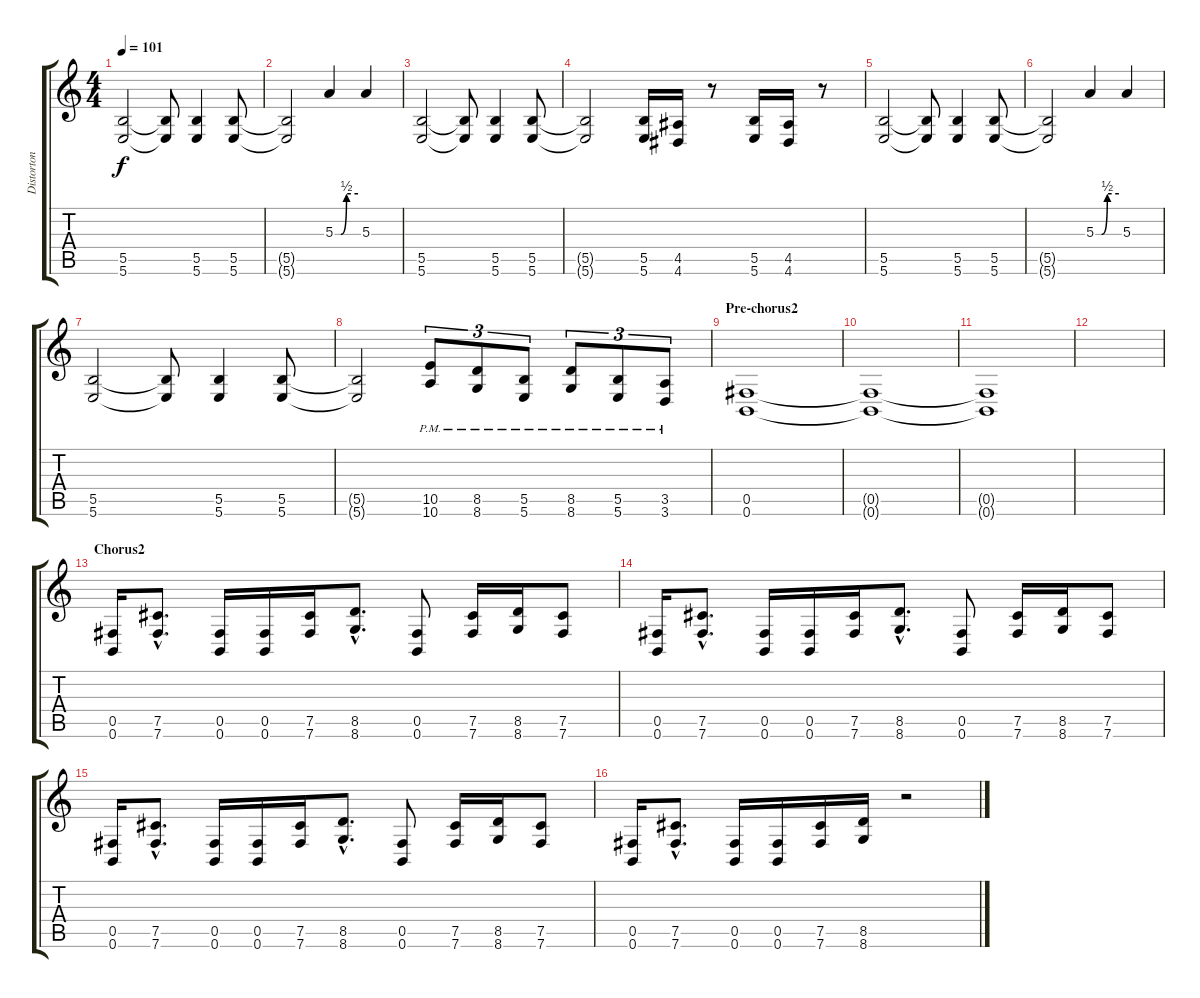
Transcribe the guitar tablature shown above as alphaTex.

\track ("Distorton Guitar1" "Distorton ") {instrument distortionguitar}
\staff {score tabs}
\tuning (Db4 Ab3 E3 B2 Gb2 B1) {hide}
\ts (4 4)
\tempo 101
\clef g2
\ks c
(5.5 5.6).2{dy f} (5.5{t} 5.6{t}).8 (5.5 5.6).4 (5.5 5.6).8 |
(5.5{t} 5.6{t}).2 5.3{be (custom 0 0 15 0 30 2 60 2)}.4 5.3.4 |
(5.5 5.6).2 (5.5{t} 5.6{t}).8 (5.5 5.6).4 (5.5 5.6).8 |
(5.5{t} 5.6{t}).2 (5.5 5.6).16 (4.5 4.6).16 r.8 (5.5 5.6).16 (4.5 4.6).16 r.8 |
(5.5 5.6).2 (5.5{t} 5.6{t}).8 (5.5 5.6).4 (5.5 5.6).8 |
(5.5{t} 5.6{t}).2 5.3{be (custom 0 0 15 0 30 2 60 2)}.4 5.3.4 |
(5.5 5.6).2 (5.5{t} 5.6{t}).8 (5.5 5.6).4 (5.5 5.6).8 |
(5.5{t} 5.6{t}).2 (10.5{pm} 10.6{pm}).8{tu (3 2)} (8.5{pm} 8.6{pm}).8{tu (3 2)} (5.5{pm} 5.6{pm}).8{tu (3 2)} (8.5{pm} 8.6{pm}).8{tu (3 2)} (5.5{pm} 5.6{pm}).8{tu (3 2)} (3.5{pm} 3.6{pm}).8{tu (3 2)} |
\section ("" "Pre-chorus2")
(0.5 0.6).1 |
(0.5{t} 0.6{t}).1 |
(0.5{t} 0.6{t}).1 |
|
\section ("" "Chorus2")
(0.5 0.6).16 (7.5{hac} 7.6{hac}).8{d} (0.5 0.6).16 (0.5 0.6).16 (7.5 7.6).16 (8.5{hac} 8.6{hac}).8{d} (0.5 0.6).8 (7.5 7.6).16 (8.5 8.6).16 (7.5 7.6).8 |
(0.5 0.6).16 (7.5{hac} 7.6{hac}).8{d} (0.5 0.6).16 (0.5 0.6).16 (7.5 7.6).16 (8.5{hac} 8.6{hac}).8{d} (0.5 0.6).8 (7.5 7.6).16 (8.5 8.6).16 (7.5 7.6).8 |
(0.5 0.6).16 (7.5{hac} 7.6{hac}).8{d} (0.5 0.6).16 (0.5 0.6).16 (7.5 7.6).16 (8.5{hac} 8.6{hac}).8{d} (0.5 0.6).8 (7.5 7.6).16 (8.5 8.6).16 (7.5 7.6).8 |
(0.5 0.6).16 (7.5{hac} 7.6{hac}).8{d} (0.5 0.6).16 (0.5 0.6).16 (7.5 7.6).16 (8.5 8.6).16 r.2
